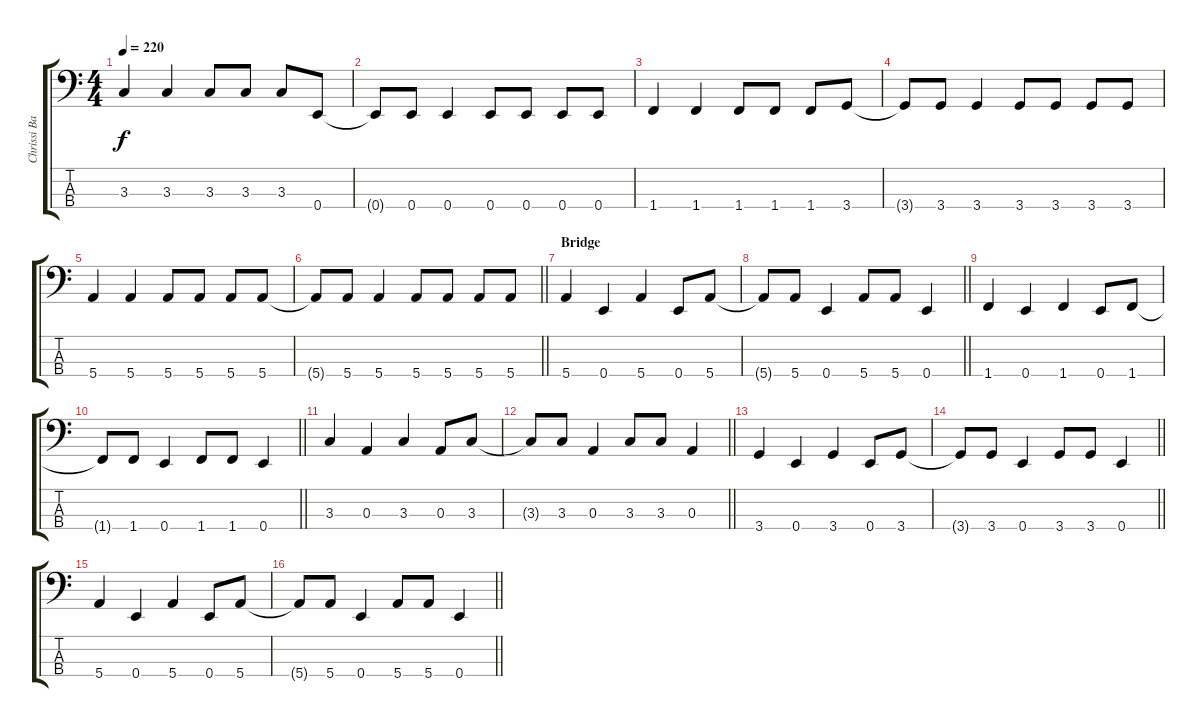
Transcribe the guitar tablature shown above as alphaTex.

\track ("Chrissi Bass" "Chrissi Ba") {instrument electricbassfinger}
\staff {score tabs}
\tuning (G2 D2 A1 E1) {hide}
\ts (4 4)
\tempo 220
\clef f4
\ks c
3.3.4{dy f} 3.3.4 3.3.8 3.3.8 3.3.8 0.4.8 |
0.4{t}.8 0.4.8 0.4.4 0.4.8 0.4.8 0.4.8 0.4.8 |
1.4.4 1.4.4 1.4.8 1.4.8 1.4.8 3.4.8 |
3.4{t}.8 3.4.8 3.4.4 3.4.8 3.4.8 3.4.8 3.4.8 |
5.4.4 5.4.4 5.4.8 5.4.8 5.4.8 5.4.8 |
\barLineRight lightlight
5.4{t}.8 5.4.8 5.4.4 5.4.8 5.4.8 5.4.8 5.4.8 |
\section ("" "Bridge")
5.4.4 0.4.4 5.4.4 0.4.8 5.4.8 |
\barLineRight lightlight
5.4{t}.8 5.4.8 0.4.4 5.4.8 5.4.8 0.4.4 |
1.4.4 0.4.4 1.4.4 0.4.8 1.4.8 |
\barLineRight lightlight
1.4{t}.8 1.4.8 0.4.4 1.4.8 1.4.8 0.4.4 |
3.3.4 0.3.4 3.3.4 0.3.8 3.3.8 |
\barLineRight lightlight
3.3{t}.8 3.3.8 0.3.4 3.3.8 3.3.8 0.3.4 |
3.4.4 0.4.4 3.4.4 0.4.8 3.4.8 |
\barLineRight lightlight
3.4{t}.8 3.4.8 0.4.4 3.4.8 3.4.8 0.4.4 |
5.4.4 0.4.4 5.4.4 0.4.8 5.4.8 |
\barLineRight lightlight
5.4{t}.8 5.4.8 0.4.4 5.4.8 5.4.8 0.4.4
